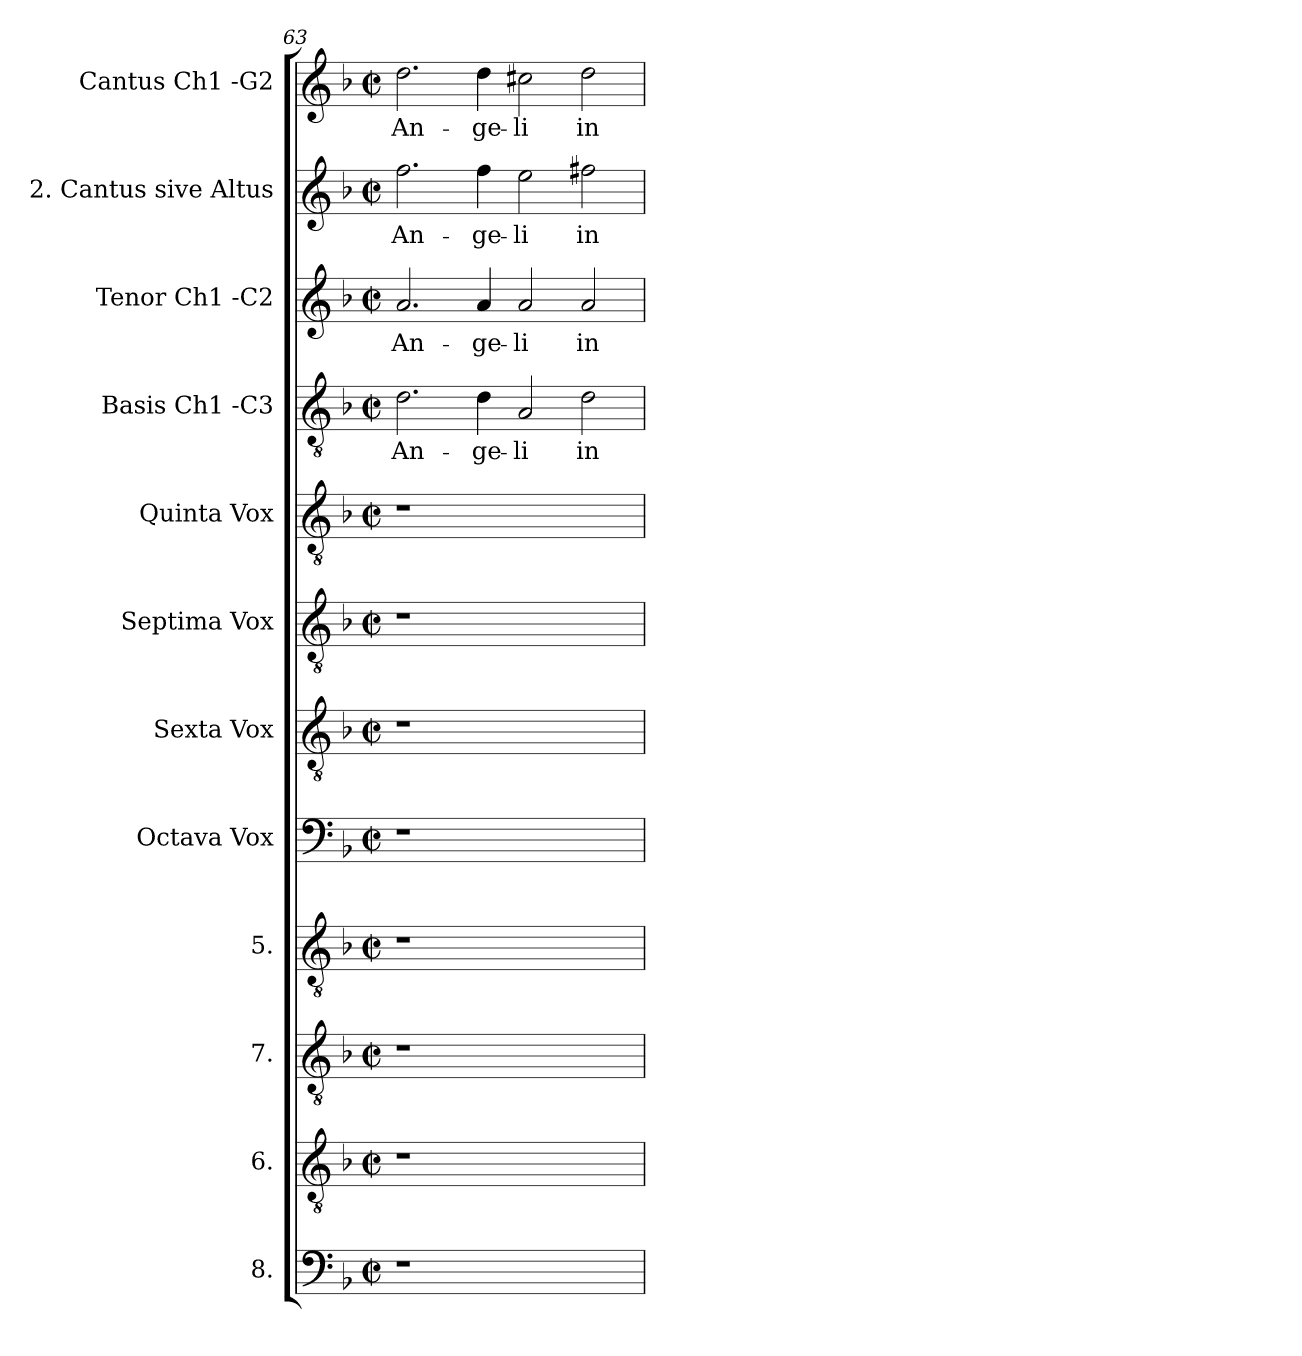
**kern	**kern	**kern	**kern	**kern	**kern	**kern	**kern	**kern	**text	**kern	**text	**kern	**text	**kern	**text
*part12	*part11	*part10	*part9	*part8	*part7	*part6	*part5	*part4	*part4	*part3	*part3	*part2	*part2	*part1	*part1
*staff12	*staff11	*staff10	*staff9	*staff8	*staff7	*staff6	*staff5	*staff4	*staff4	*staff3	*staff3	*staff2	*staff2	*staff1	*staff1
*I"8.	*I"6.	*I"7.	*I"5.	*I"Octava  Vox	*I"Sexta  Vox	*I"Septima  Vox	*I"Quinta  Vox	*I"Basis  Ch1 -C3	*	*I"Tenor  Ch1 -C2	*	*I"2. Cantus sive  Altus	*	*I"Cantus  Ch1 -G2	*
*	*	*	*	*	*	*	*	*I'B	*	*I'T	*	*I'A	*	*I'C	*
*clefF4	*clefGv2	*clefGv2	*clefGv2	*clefF4	*clefGv2	*clefGv2	*clefGv2	*clefGv2	*	*clefG2	*	*clefG2	*	*clefG2	*
*k[b-]	*k[b-]	*k[b-]	*k[b-]	*k[b-]	*k[b-]	*k[b-]	*k[b-]	*k[b-]	*	*k[b-]	*	*k[b-]	*	*k[b-]	*
*F:	*F:	*F:	*F:	*F:	*F:	*F:	*F:	*F:	*	*F:	*	*F:	*	*F:	*
*M2/2	*M2/2	*M2/2	*M2/2	*M2/2	*M2/2	*M2/2	*M2/2	*M2/2	*	*M2/2	*	*M2/2	*	*M2/2	*
*met(c|)	*met(c|)	*met(c|)	*met(c|)	*met(c|)	*met(c|)	*met(c|)	*met(c|)	*met(c|)	*	*met(c|)	*	*met(c|)	*	*met(c|)	*
=63	=63	=63	=63	=63	=63	=63	=63	=63	=63	=63	=63	=63	=63	=63	=63
!	!	!	!	!	!	!	!	!	!LO:LY:b:cj	!	!LO:LY:b:cj	!	!LO:LY:b:cj	!	!LO:LY:b:cj
1r	1r	1r	1r	1r	1r	1r	1r	2.d\	An-	2.a/	An-	2.ff\	An-	2.dd\	An-
!	!	!	!	!	!	!	!	!	!LO:LY:b:cj	!	!LO:LY:b:cj	!	!LO:LY:b:cj	!	!LO:LY:b:cj
.	.	.	.	.	.	.	.	4d\	-ge-	4a/	-ge-	4ff\	-ge-	4dd\	-ge-
!	!	!	!	!	!	!	!	!	!LO:LY:b:cj	!	!LO:LY:b:cj	!	!LO:LY:b:cj	!	!LO:LY:b:cj
1ryy	1ryy	1ryy	1ryy	1ryy	1ryy	1ryy	1ryy	2A/	-li	2a/	-li	2ee\	-li	2cc#X\	-li
!	!	!	!	!	!	!	!	!	!LO:LY:b:cj	!	!LO:LY:b:cj	!	!LO:LY:b:cj	!	!LO:LY:b:cj
.	.	.	.	.	.	.	.	2d\	in	2a/	in	2ff#X\	in	2dd\	in
=	=	=	=	=	=	=	=	=	=	=	=	=	=	=	=
*-	*-	*-	*-	*-	*-	*-	*-	*-	*-	*-	*-	*-	*-	*-	*-
